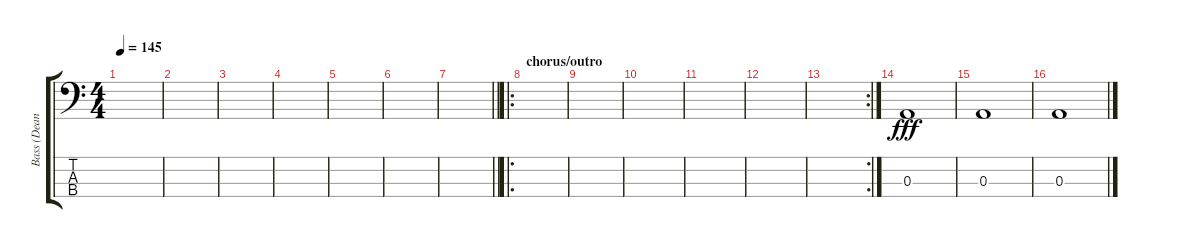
\track ("Bass (Dean)" "Bass (Dean") {instrument electricbasspick}
\staff {score tabs}
\tuning (G2 D2 A1 E1) {hide}
\ts (4 4)
\tempo 145
\clef f4
\ks c
|
|
|
|
|
|
\barLineRight lightlight
|
\ro
\section ("" "chorus/outro")
|
|
|
|
|
\rc 2
|
0.3.1{dy fff} |
0.3.1 |
0.3.1
